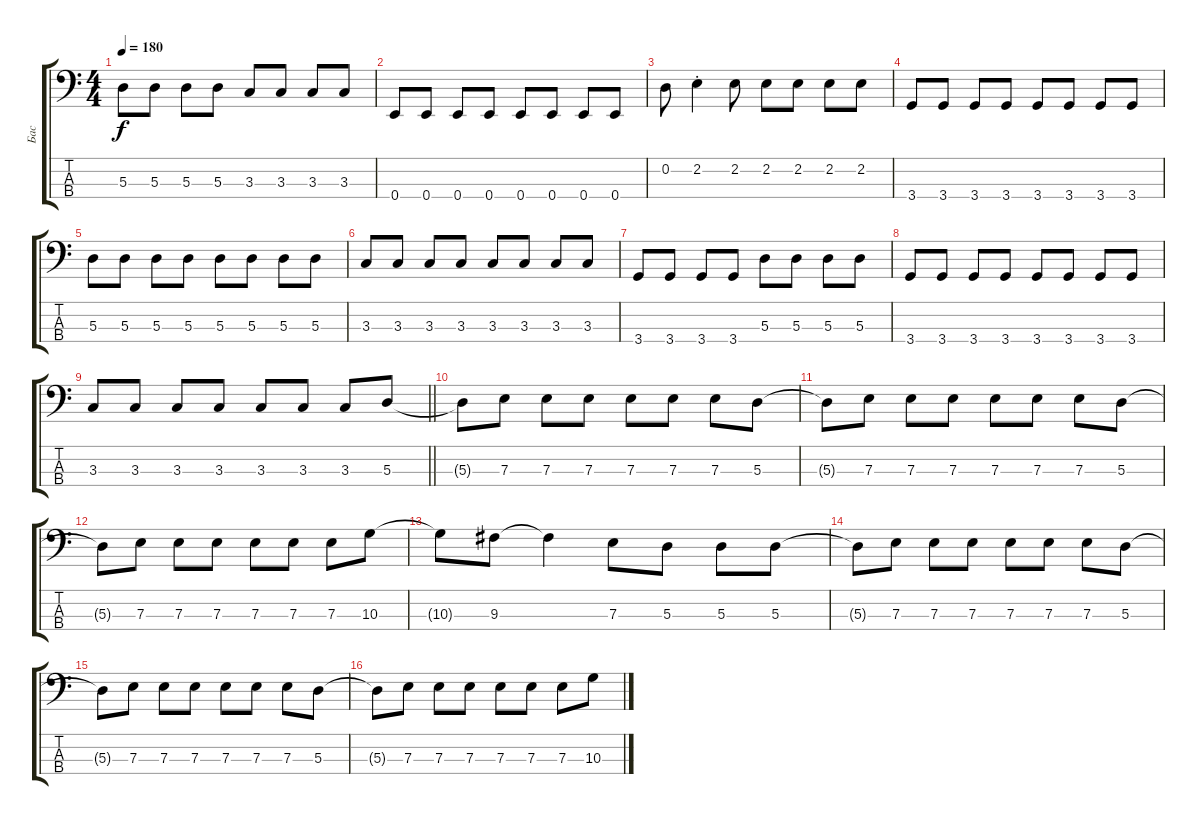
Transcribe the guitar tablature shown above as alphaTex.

\track ("Бас" "Бас") {instrument electricbassfinger}
\staff {score tabs}
\tuning (G2 D2 A1 E1) {hide}
\ts (4 4)
\tempo 180
\clef f4
\ks c
5.3.8{dy f} 5.3.8 5.3.8 5.3.8 3.3.8 3.3.8 3.3.8 3.3.8 |
0.4.8 0.4.8 0.4.8 0.4.8 0.4.8 0.4.8 0.4.8 0.4.8 |
0.2.8 2.2{st}.4 2.2.8 2.2.8 2.2.8 2.2.8 2.2.8 |
3.4.8 3.4.8 3.4.8 3.4.8 3.4.8 3.4.8 3.4.8 3.4.8 |
5.3.8 5.3.8 5.3.8 5.3.8 5.3.8 5.3.8 5.3.8 5.3.8 |
3.3.8 3.3.8 3.3.8 3.3.8 3.3.8 3.3.8 3.3.8 3.3.8 |
3.4.8 3.4.8 3.4.8 3.4.8 5.3.8 5.3.8 5.3.8 5.3.8 |
3.4.8 3.4.8 3.4.8 3.4.8 3.4.8 3.4.8 3.4.8 3.4.8 |
\barLineRight lightlight
3.3.8 3.3.8 3.3.8 3.3.8 3.3.8 3.3.8 3.3.8 5.3.8 |
5.3{t}.8 7.3.8 7.3.8 7.3.8 7.3.8 7.3.8 7.3.8 5.3.8 |
5.3{t}.8 7.3.8 7.3.8 7.3.8 7.3.8 7.3.8 7.3.8 5.3.8 |
5.3{t}.8 7.3.8 7.3.8 7.3.8 7.3.8 7.3.8 7.3.8 10.3.8 |
10.3{t}.8 9.3.8 9.3{t}.4 7.3.8 5.3.8 5.3.8 5.3.8 |
5.3{t}.8 7.3.8 7.3.8 7.3.8 7.3.8 7.3.8 7.3.8 5.3.8 |
5.3{t}.8 7.3.8 7.3.8 7.3.8 7.3.8 7.3.8 7.3.8 5.3.8 |
5.3{t}.8 7.3.8 7.3.8 7.3.8 7.3.8 7.3.8 7.3.8 10.3.8
